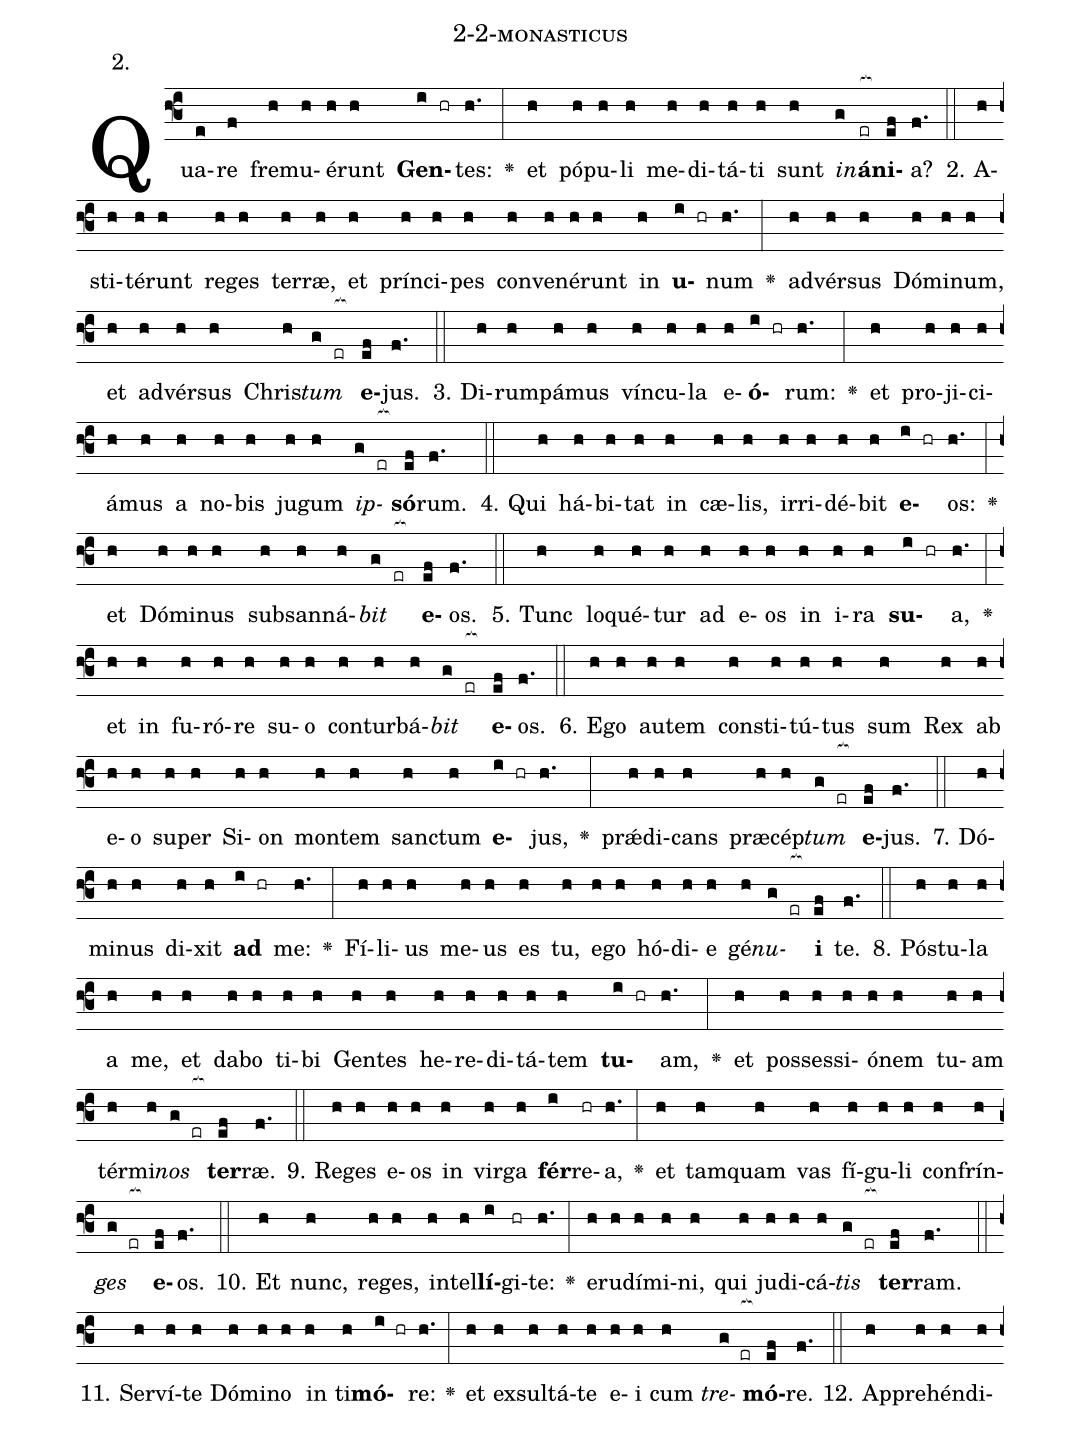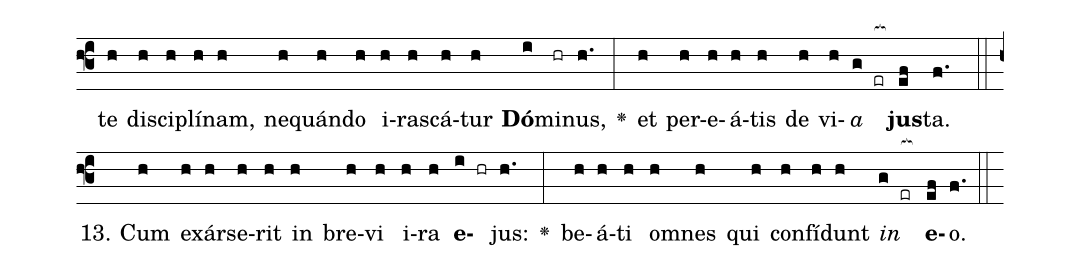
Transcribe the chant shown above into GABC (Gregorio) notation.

name: 2-2-monasticus;
annotation: 2.;
%%
(f3)Qua(e)re(f) fre(h)mu(h)é(h)runt(h) <b>Gen</b>(i hr)tes:(h.) <v>\greheightstar</v>(:) et(h) pó(h)pu(h)li(h) me(h)di(h)tá(h)ti(h) sunt(h) <i>in</i>(g)<b>á</b>(er[ocb:1{])<b>ni</b>(ef[ocb:0}])a?(f.) (::)
2. A(h)sti(h)té(h)runt(h) re(h)ges(h) ter(h)ræ,(h) et(h) prín(h)ci(h)pes(h) con(h)ve(h)né(h)runt(h) in(h) <b>u</b>(i hr)num(h.) <v>\greheightstar</v>(:) ad(h)vér(h)sus(h) Dó(h)mi(h)num,(h) et(h) ad(h)vér(h)sus(h) Chris(h)<i>tum</i>(g er[ocb:1{]) <b>e</b>(ef[ocb:0}])jus.(f.) (::)
3. Di(h)rum(h)pá(h)mus(h) vín(h)cu(h)la(h) e(h)<b>ó</b>(i hr)rum:(h.) <v>\greheightstar</v>(:) et(h) pro(h)ji(h)ci(h)á(h)mus(h) a(h) no(h)bis(h) ju(h)gum(h) <i>ip</i>(g er[ocb:1{])<b>só</b>(ef[ocb:0}])rum.(f.) (::)
4. Qui(h) há(h)bi(h)tat(h) in(h) cæ(h)lis,(h) ir(h)ri(h)dé(h)bit(h) <b>e</b>(i hr)os:(h.) <v>\greheightstar</v>(:) et(h) Dó(h)mi(h)nus(h) sub(h)san(h)ná(h)<i>bit</i>(g er[ocb:1{]) <b>e</b>(ef[ocb:0}])os.(f.) (::)
5. Tunc(h) lo(h)qué(h)tur(h) ad(h) e(h)os(h) in(h) i(h)ra(h) <b>su</b>(i hr)a,(h.) <v>\greheightstar</v>(:) et(h) in(h) fu(h)ró(h)re(h) su(h)o(h) con(h)tur(h)bá(h)<i>bit</i>(g er[ocb:1{]) <b>e</b>(ef[ocb:0}])os.(f.) (::)
6. E(h)go(h) au(h)tem(h) con(h)sti(h)tú(h)tus(h) sum(h) Rex(h) ab(h) e(h)o(h) su(h)per(h) Si(h)on(h) mon(h)tem(h) sanc(h)tum(h) <b>e</b>(i hr)jus,(h.) <v>\greheightstar</v>(:) prǽ(h)di(h)cans(h) præ(h)cép(h)<i>tum</i>(g er[ocb:1{]) <b>e</b>(ef[ocb:0}])jus.(f.) (::)
7. Dó(h)mi(h)nus(h) di(h)xit(h) <b>ad</b>(i hr) me:(h.) <v>\greheightstar</v>(:) Fí(h)li(h)us(h) me(h)us(h) es(h) tu,(h) e(h)go(h) hó(h)di(h)e(h) gé(h)<i>nu</i>(g er[ocb:1{])<b>i</b>(ef[ocb:0}]) te.(f.) (::)
8. Pós(h)tu(h)la(h) a(h) me,(h) et(h) da(h)bo(h) ti(h)bi(h) Gen(h)tes(h) he(h)re(h)di(h)tá(h)tem(h) <b>tu</b>(i hr)am,(h.) <v>\greheightstar</v>(:) et(h) pos(h)ses(h)si(h)ó(h)nem(h) tu(h)am(h) tér(h)mi(h)<i>nos</i>(g er[ocb:1{]) <b>ter</b>(ef[ocb:0}])ræ.(f.) (::)
9. Re(h)ges(h) e(h)os(h) in(h) vir(h)ga(h) <b>fér</b>(i)re(hr)a,(h.) <v>\greheightstar</v>(:) et(h) tam(h)quam(h) vas(h) fí(h)gu(h)li(h) con(h)frín(h)<i>ges</i>(g er[ocb:1{]) <b>e</b>(ef[ocb:0}])os.(f.) (::)
10. Et(h) nunc,(h) re(h)ges,(h) in(h)tel(h)<b>lí</b>(i)gi(hr)te:(h.) <v>\greheightstar</v>(:) e(h)ru(h)dí(h)mi(h)ni,(h) qui(h) ju(h)di(h)cá(h)<i>tis</i>(g er[ocb:1{]) <b>ter</b>(ef[ocb:0}])ram.(f.) (::)
11. Ser(h)ví(h)te(h) Dó(h)mi(h)no(h) in(h) ti(h)<b>mó</b>(i hr)re:(h.) <v>\greheightstar</v>(:) et(h) ex(h)sul(h)tá(h)te(h) e(h)i(h) cum(h) <i>tre</i>(g er[ocb:1{])<b>mó</b>(ef[ocb:0}])re.(f.) (::)
12. Ap(h)pre(h)hén(h)di(h)te(h) di(h)sci(h)plí(h)nam,(h) ne(h)quán(h)do(h) i(h)ras(h)cá(h)tur(h) <b>Dó</b>(i)mi(hr)nus,(h.) <v>\greheightstar</v>(:) et(h) per(h)e(h)á(h)tis(h) de(h) vi(h)<i>a</i>(g er[ocb:1{]) <b>jus</b>(ef[ocb:0}])ta.(f.) (::)
13. Cum(h) ex(h)ár(h)se(h)rit(h) in(h) bre(h)vi(h) i(h)ra(h) <b>e</b>(i hr)jus:(h.) <v>\greheightstar</v>(:) be(h)á(h)ti(h) om(h)nes(h) qui(h) con(h)fí(h)dunt(h) <i>in</i>(g er[ocb:1{]) <b>e</b>(ef[ocb:0}])o.(f.) (::)
